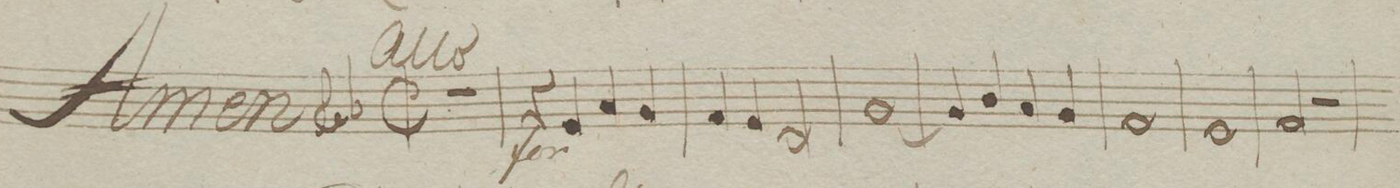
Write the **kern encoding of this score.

**kern	**dynam
*I"Violino 2do	*
*clefG2	*
*k[b-]	*
*met(c|)	*
*M2/2	*
*MM180	*
1r	.
=2	=2
4r	.
4e/	f
4a/	.
4g/	.
=3	=3
4f/	.
4e/	.
2d/	.
=4	=4
[1g	.
=5	=5
4g/]	.
4b-/	.
4a/	.
4g/	.
=6	=6
1f	.
=7	=7
1e	.
=8	=8
2f/	.
2r	.
=9	=9
*-	*-
